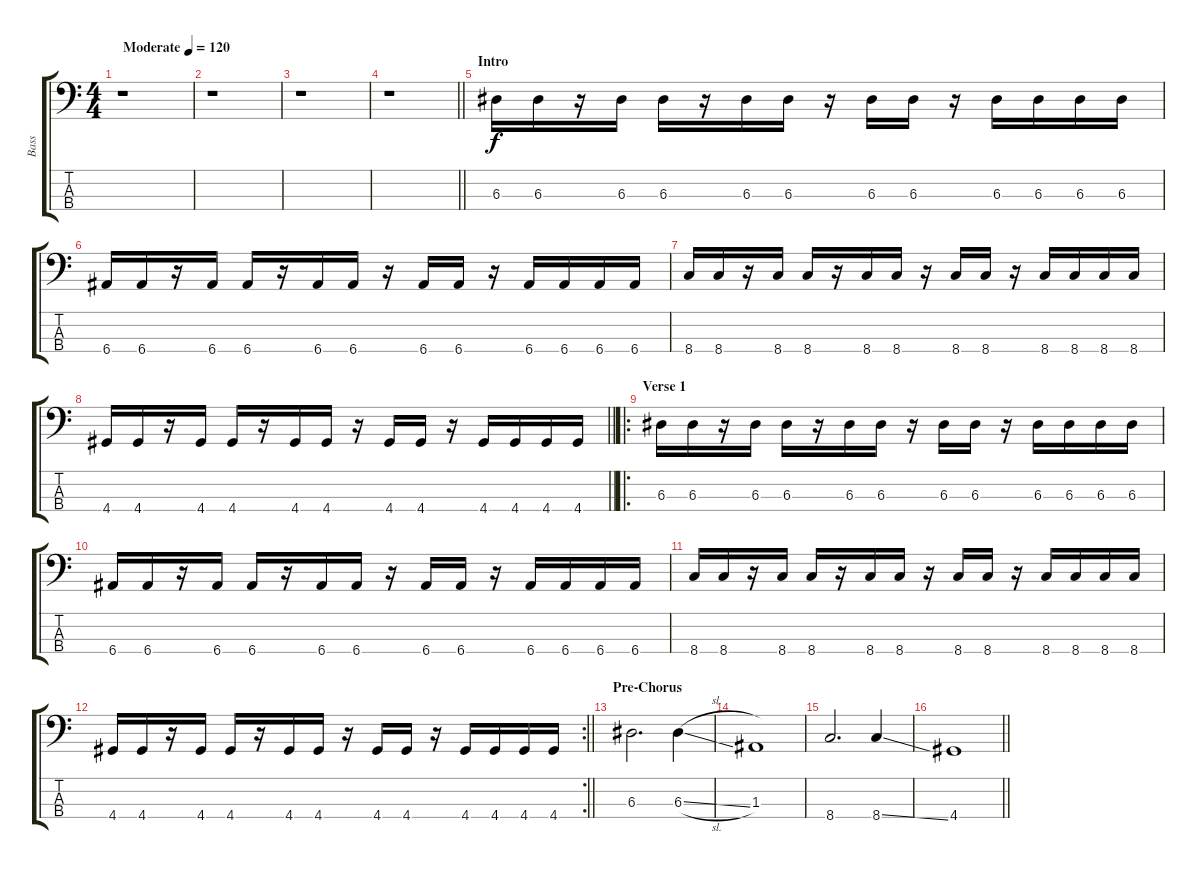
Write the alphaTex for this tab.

\track ("Bass" "Bass") {instrument electricbasspick}
\staff {score tabs}
\tuning (G2 D2 A1 E1) {hide}
\ts (4 4)
\tempo (120 "Moderate")
\clef f4
\ks c
r.1{dy f instrument electricbasspick} |
r.1 |
r.1 |
\barLineRight lightlight
r.1 |
\section ("" "Intro")
6.3.16 6.3.16 r.16 6.3.16 6.3.16 r.16 6.3.16 6.3.16 r.16 6.3.16 6.3.16 r.16 6.3.16 6.3.16 6.3.16 6.3.16 |
6.4.16 6.4.16 r.16 6.4.16 6.4.16 r.16 6.4.16 6.4.16 r.16 6.4.16 6.4.16 r.16 6.4.16 6.4.16 6.4.16 6.4.16 |
8.4.16 8.4.16 r.16 8.4.16 8.4.16 r.16 8.4.16 8.4.16 r.16 8.4.16 8.4.16 r.16 8.4.16 8.4.16 8.4.16 8.4.16 |
\barLineRight lightlight
4.4.16 4.4.16 r.16 4.4.16 4.4.16 r.16 4.4.16 4.4.16 r.16 4.4.16 4.4.16 r.16 4.4.16 4.4.16 4.4.16 4.4.16 |
\ro
\section ("" "Verse 1")
6.3.16 6.3.16 r.16 6.3.16 6.3.16 r.16 6.3.16 6.3.16 r.16 6.3.16 6.3.16 r.16 6.3.16 6.3.16 6.3.16 6.3.16 |
6.4.16 6.4.16 r.16 6.4.16 6.4.16 r.16 6.4.16 6.4.16 r.16 6.4.16 6.4.16 r.16 6.4.16 6.4.16 6.4.16 6.4.16 |
8.4.16 8.4.16 r.16 8.4.16 8.4.16 r.16 8.4.16 8.4.16 r.16 8.4.16 8.4.16 r.16 8.4.16 8.4.16 8.4.16 8.4.16 |
\rc 2
\barLineRight lightlight
4.4.16 4.4.16 r.16 4.4.16 4.4.16 r.16 4.4.16 4.4.16 r.16 4.4.16 4.4.16 r.16 4.4.16 4.4.16 4.4.16 4.4.16 |
\section ("" "Pre-Chorus")
6.3.2{d} 6.3{sl}.4 |
1.3.1 |
8.4.2{d} 8.4{ss}.4 |
\barLineRight lightlight
4.4.1
